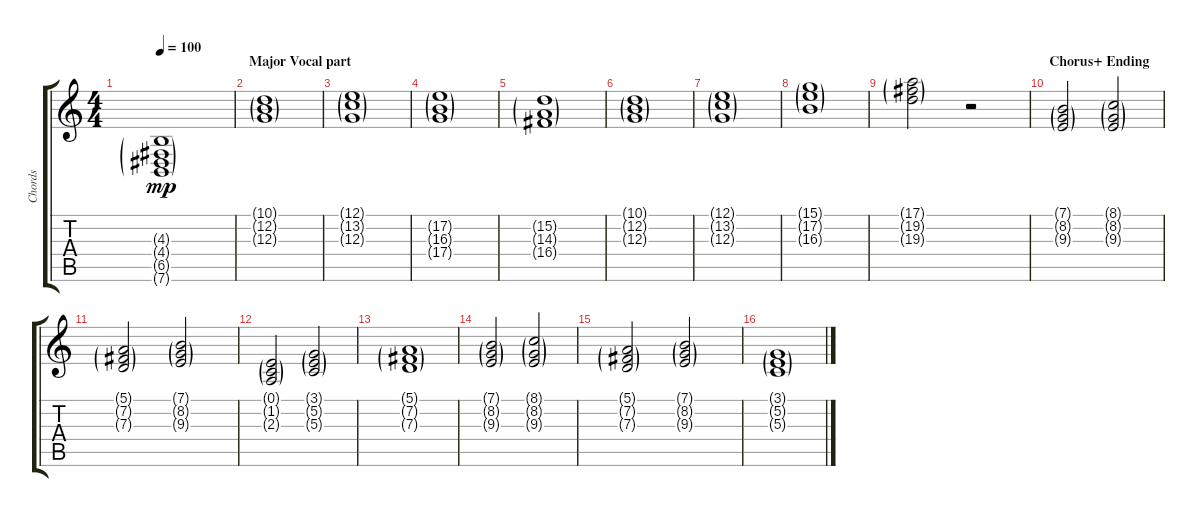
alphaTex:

\track ("Chords" "Chords") {instrument stringensemble1}
\staff {score tabs}
\tuning (E4 B3 G3 D3 A2 E2) {hide}
\ts (4 4)
\tempo 100
\clef g2
\ks c
(4.3{g} 4.4{g} 6.5{g} 7.6{g}).1{dy mp} |
\section ("" "Major Vocal part")
(10.1{g} 12.2{g} 12.3{g}).1 |
(12.1{g} 13.2{g} 12.3{g}).1 |
(17.2{g} 16.3{g} 17.4{g}).1 |
(15.2{g} 14.3{g} 16.4{g}).1 |
(10.1{g} 12.2{g} 12.3{g}).1 |
(12.1{g} 13.2{g} 12.3{g}).1 |
(15.1{g} 17.2{g} 16.3{g}).1 |
(17.1{g} 19.2{g} 19.3{g}).2 r.2 |
\section ("" "Chorus+ Ending")
(7.1{g} 8.2{g} 9.3{g}).2{instrument pad4choir} (8.1{g} 8.2{g} 9.3{g}).2 |
(5.1{g} 7.2{g} 7.3{g}).2 (7.1{g} 8.2{g} 9.3{g}).2 |
(0.1{g} 1.2{g} 2.3{g}).2 (3.1{g} 5.2{g} 5.3{g}).2 |
(5.1{g} 7.2{g} 7.3{g}).1 |
(7.1{g} 8.2{g} 9.3{g}).2{instrument pad4choir} (8.1{g} 8.2{g} 9.3{g}).2 |
(5.1{g} 7.2{g} 7.3{g}).2 (7.1{g} 8.2{g} 9.3{g}).2 |
(3.1{g} 5.2{g} 5.3{g}).1
